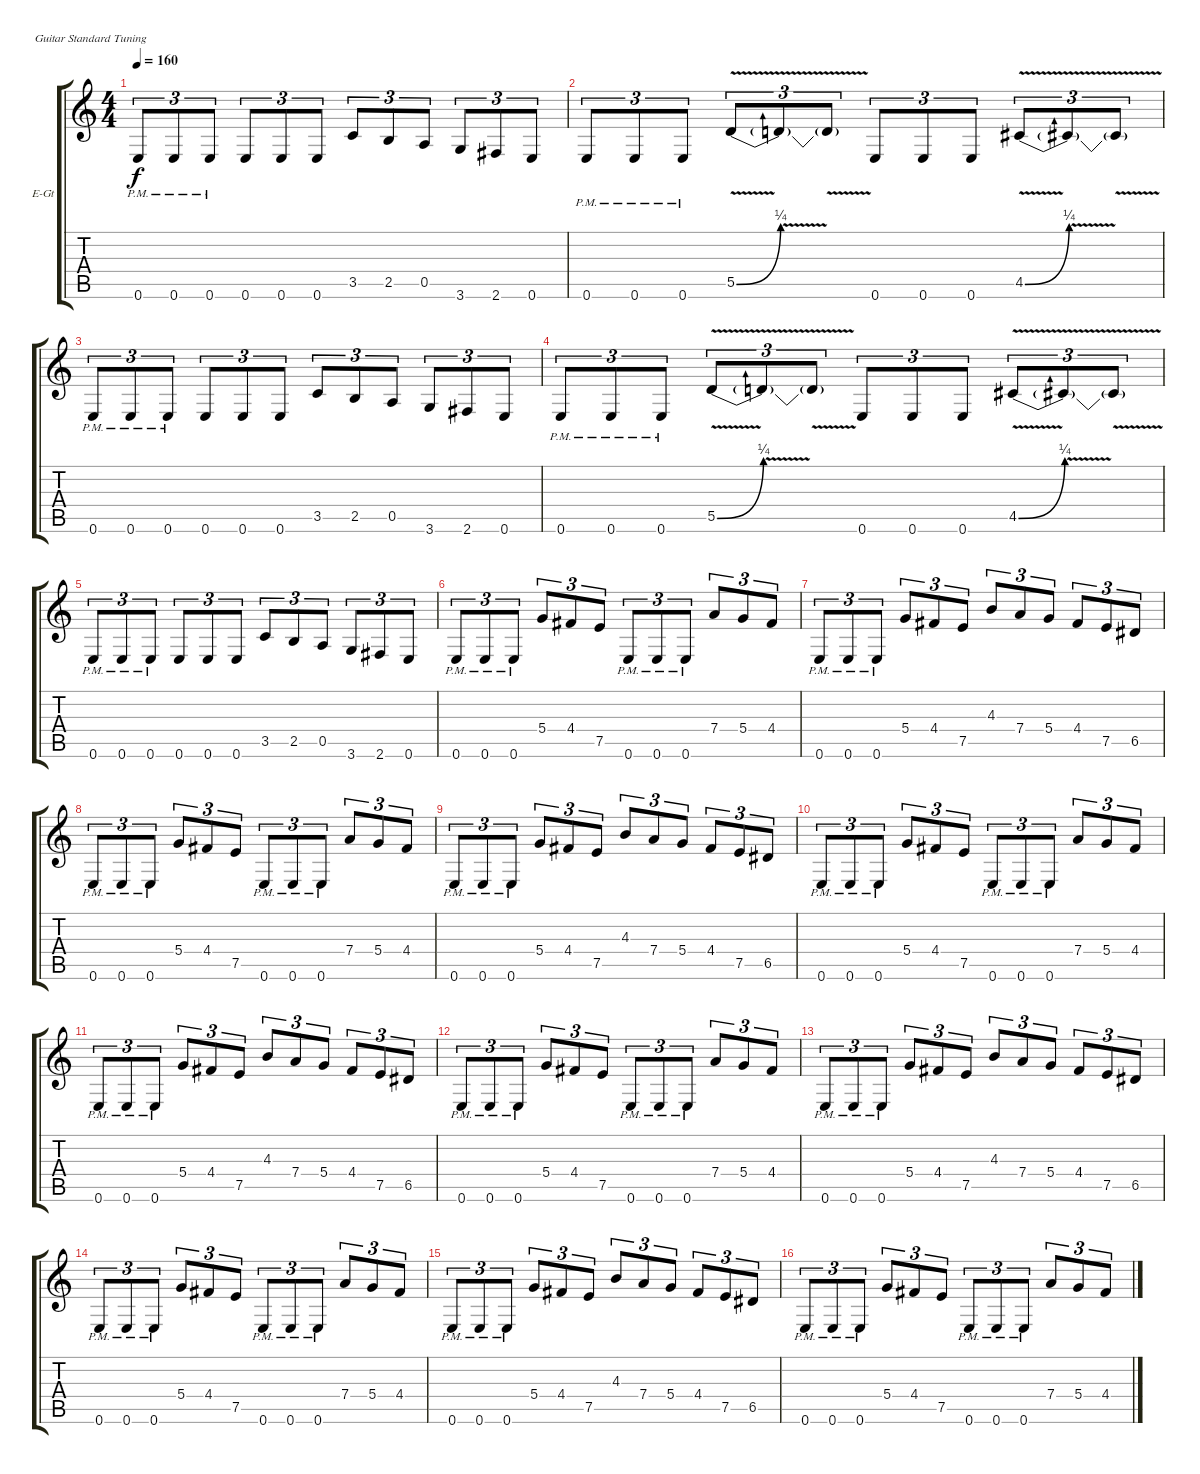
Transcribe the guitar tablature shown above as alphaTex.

\defaultSystemsLayout 4
\bracketExtendMode groupsimilarinstruments
\firstSystemTrackNameOrientation horizontal
\otherSystemsTrackNameOrientation horizontal
\track ("Lead Guitar" "E-Gt") {instrument distortionguitar}
\staff {score tabs}
\tuning (E4 B3 G3 D3 A2 E2)
\ts (4 4)
\tempo 160
\clef g2
\ks c
0.6{pm}.8{tu (3 2) dy f} 0.6{pm}.8{tu (3 2)} 0.6{pm}.8{tu (3 2)} 0.6.8{tu (3 2)} 0.6.8{tu (3 2)} 0.6.8{tu (3 2)} 3.5.8{tu (3 2)} 2.5.8{tu (3 2)} 0.5.8{tu (3 2)} 3.6.8{tu (3 2)} 2.6.8{tu (3 2)} 0.6.8{tu (3 2)} |
0.6{pm}.8{tu (3 2)} 0.6{pm}.8{tu (3 2)} 0.6{pm}.8{tu (3 2)} 5.5{be (bend 0.6 0 5.3999999999999995 1) v}.8{tu (3 2)} 5.5{v t}.8{tu (3 2)} 5.5{v t}.8{tu (3 2)} 0.6.8{tu (3 2)} 0.6.8{tu (3 2)} 0.6.8{tu (3 2)} 4.5{be (bend 0.6 0 5.3999999999999995 1) v}.8{tu (3 2)} 4.5{v t}.8{tu (3 2)} 4.5{v t}.8{tu (3 2)} |
0.6{pm}.8{tu (3 2)} 0.6{pm}.8{tu (3 2)} 0.6{pm}.8{tu (3 2)} 0.6.8{tu (3 2)} 0.6.8{tu (3 2)} 0.6.8{tu (3 2)} 3.5.8{tu (3 2)} 2.5.8{tu (3 2)} 0.5.8{tu (3 2)} 3.6.8{tu (3 2)} 2.6.8{tu (3 2)} 0.6.8{tu (3 2)} |
0.6{pm}.8{tu (3 2)} 0.6{pm}.8{tu (3 2)} 0.6{pm}.8{tu (3 2)} 5.5{be (bend 0.6 0 5.3999999999999995 1) v}.8{tu (3 2)} 5.5{v t}.8{tu (3 2)} 5.5{v t}.8{tu (3 2)} 0.6.8{tu (3 2)} 0.6.8{tu (3 2)} 0.6.8{tu (3 2)} 4.5{be (bend 0.6 0 5.3999999999999995 1) v}.8{tu (3 2)} 4.5{v t}.8{tu (3 2)} 4.5{v t}.8{tu (3 2)} |
0.6{pm}.8{tu (3 2)} 0.6{pm}.8{tu (3 2)} 0.6{pm}.8{tu (3 2)} 0.6.8{tu (3 2)} 0.6.8{tu (3 2)} 0.6.8{tu (3 2)} 3.5.8{tu (3 2)} 2.5.8{tu (3 2)} 0.5.8{tu (3 2)} 3.6.8{tu (3 2)} 2.6.8{tu (3 2)} 0.6.8{tu (3 2)} |
0.6{pm}.8{tu (3 2)} 0.6{pm}.8{tu (3 2)} 0.6{pm}.8{tu (3 2)} 5.4.8{tu (3 2)} 4.4.8{tu (3 2)} 7.5.8{tu (3 2)} 0.6{pm}.8{tu (3 2)} 0.6{pm}.8{tu (3 2)} 0.6{pm}.8{tu (3 2)} 7.4.8{tu (3 2)} 5.4.8{tu (3 2)} 4.4.8{tu (3 2)} |
0.6{pm}.8{tu (3 2)} 0.6{pm}.8{tu (3 2)} 0.6{pm}.8{tu (3 2)} 5.4.8{tu (3 2)} 4.4.8{tu (3 2)} 7.5.8{tu (3 2)} 4.3.8{tu (3 2)} 7.4.8{tu (3 2)} 5.4.8{tu (3 2)} 4.4.8{tu (3 2)} 7.5.8{tu (3 2)} 6.5.8{tu (3 2)} |
0.6{pm}.8{tu (3 2)} 0.6{pm}.8{tu (3 2)} 0.6{pm}.8{tu (3 2)} 5.4.8{tu (3 2)} 4.4.8{tu (3 2)} 7.5.8{tu (3 2)} 0.6{pm}.8{tu (3 2)} 0.6{pm}.8{tu (3 2)} 0.6{pm}.8{tu (3 2)} 7.4.8{tu (3 2)} 5.4.8{tu (3 2)} 4.4.8{tu (3 2)} |
0.6{pm}.8{tu (3 2)} 0.6{pm}.8{tu (3 2)} 0.6{pm}.8{tu (3 2)} 5.4.8{tu (3 2)} 4.4.8{tu (3 2)} 7.5.8{tu (3 2)} 4.3.8{tu (3 2)} 7.4.8{tu (3 2)} 5.4.8{tu (3 2)} 4.4.8{tu (3 2)} 7.5.8{tu (3 2)} 6.5.8{tu (3 2)} |
0.6{pm}.8{tu (3 2)} 0.6{pm}.8{tu (3 2)} 0.6{pm}.8{tu (3 2)} 5.4.8{tu (3 2)} 4.4.8{tu (3 2)} 7.5.8{tu (3 2)} 0.6{pm}.8{tu (3 2)} 0.6{pm}.8{tu (3 2)} 0.6{pm}.8{tu (3 2)} 7.4.8{tu (3 2)} 5.4.8{tu (3 2)} 4.4.8{tu (3 2)} |
0.6{pm}.8{tu (3 2)} 0.6{pm}.8{tu (3 2)} 0.6{pm}.8{tu (3 2)} 5.4.8{tu (3 2)} 4.4.8{tu (3 2)} 7.5.8{tu (3 2)} 4.3.8{tu (3 2)} 7.4.8{tu (3 2)} 5.4.8{tu (3 2)} 4.4.8{tu (3 2)} 7.5.8{tu (3 2)} 6.5.8{tu (3 2)} |
0.6{pm}.8{tu (3 2)} 0.6{pm}.8{tu (3 2)} 0.6{pm}.8{tu (3 2)} 5.4.8{tu (3 2)} 4.4.8{tu (3 2)} 7.5.8{tu (3 2)} 0.6{pm}.8{tu (3 2)} 0.6{pm}.8{tu (3 2)} 0.6{pm}.8{tu (3 2)} 7.4.8{tu (3 2)} 5.4.8{tu (3 2)} 4.4.8{tu (3 2)} |
0.6{pm}.8{tu (3 2)} 0.6{pm}.8{tu (3 2)} 0.6{pm}.8{tu (3 2)} 5.4.8{tu (3 2)} 4.4.8{tu (3 2)} 7.5.8{tu (3 2)} 4.3.8{tu (3 2)} 7.4.8{tu (3 2)} 5.4.8{tu (3 2)} 4.4.8{tu (3 2)} 7.5.8{tu (3 2)} 6.5.8{tu (3 2)} |
0.6{pm}.8{tu (3 2)} 0.6{pm}.8{tu (3 2)} 0.6{pm}.8{tu (3 2)} 5.4.8{tu (3 2)} 4.4.8{tu (3 2)} 7.5.8{tu (3 2)} 0.6{pm}.8{tu (3 2)} 0.6{pm}.8{tu (3 2)} 0.6{pm}.8{tu (3 2)} 7.4.8{tu (3 2)} 5.4.8{tu (3 2)} 4.4.8{tu (3 2)} |
0.6{pm}.8{tu (3 2)} 0.6{pm}.8{tu (3 2)} 0.6{pm}.8{tu (3 2)} 5.4.8{tu (3 2)} 4.4.8{tu (3 2)} 7.5.8{tu (3 2)} 4.3.8{tu (3 2)} 7.4.8{tu (3 2)} 5.4.8{tu (3 2)} 4.4.8{tu (3 2)} 7.5.8{tu (3 2)} 6.5.8{tu (3 2)} |
0.6{pm}.8{tu (3 2)} 0.6{pm}.8{tu (3 2)} 0.6{pm}.8{tu (3 2)} 5.4.8{tu (3 2)} 4.4.8{tu (3 2)} 7.5.8{tu (3 2)} 0.6{pm}.8{tu (3 2)} 0.6{pm}.8{tu (3 2)} 0.6{pm}.8{tu (3 2)} 7.4.8{tu (3 2)} 5.4.8{tu (3 2)} 4.4.8{tu (3 2)}
